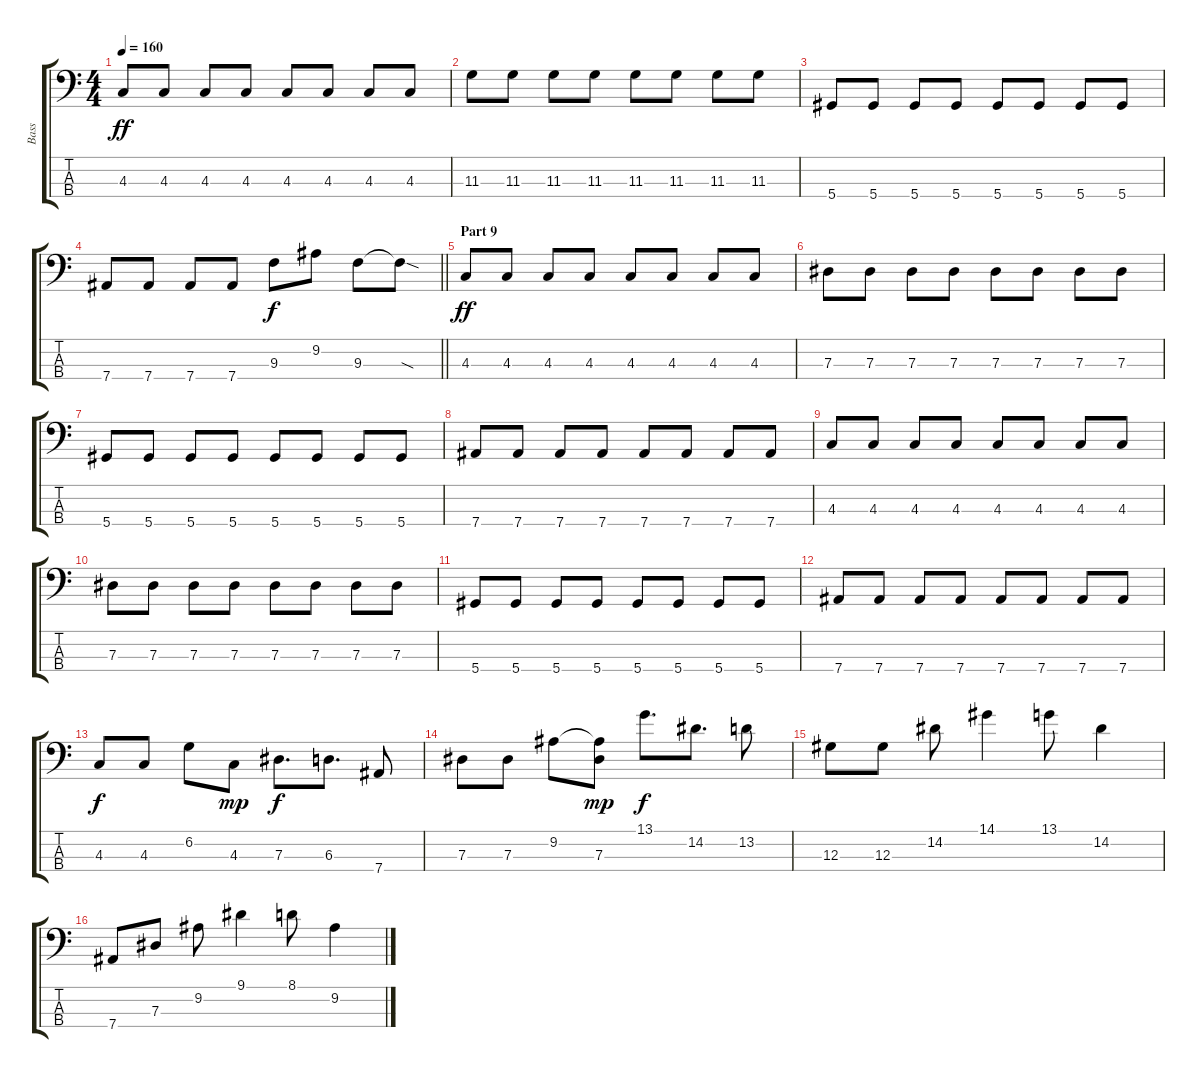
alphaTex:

\track ("Bass" "Bass") {instrument electricbasspick}
\staff {score tabs}
\tuning (Gb2 Db2 Ab1 Eb1) {hide}
\ts (4 4)
\tempo 160
\clef f4
\ks c
4.3.8{dy ff} 4.3.8 4.3.8 4.3.8 4.3.8 4.3.8 4.3.8 4.3.8 |
11.3.8 11.3.8 11.3.8 11.3.8 11.3.8 11.3.8 11.3.8 11.3.8 |
5.4.8 5.4.8 5.4.8 5.4.8 5.4.8 5.4.8 5.4.8 5.4.8 |
\barLineRight lightlight
7.4.8 7.4.8 7.4.8 7.4.8 9.3.8{dy f} 9.2.8 9.3.8 9.3{sod t}.8 |
\section ("" "Part 9")
4.3.8{dy ff} 4.3.8 4.3.8 4.3.8 4.3.8 4.3.8 4.3.8 4.3.8 |
7.3.8 7.3.8 7.3.8 7.3.8 7.3.8 7.3.8 7.3.8 7.3.8 |
5.4.8 5.4.8 5.4.8 5.4.8 5.4.8 5.4.8 5.4.8 5.4.8 |
7.4.8 7.4.8 7.4.8 7.4.8 7.4.8 7.4.8 7.4.8 7.4.8 |
4.3.8 4.3.8 4.3.8 4.3.8 4.3.8 4.3.8 4.3.8 4.3.8 |
7.3.8 7.3.8 7.3.8 7.3.8 7.3.8 7.3.8 7.3.8 7.3.8 |
5.4.8 5.4.8 5.4.8 5.4.8 5.4.8 5.4.8 5.4.8 5.4.8 |
7.4.8 7.4.8 7.4.8 7.4.8 7.4.8 7.4.8 7.4.8 7.4.8 |
4.3.8{dy f} 4.3.8 6.2.8 4.3.8{dy mp} 7.3.8{d dy f} 6.3.8{d} 7.4.8 |
7.3.8 7.3.8 9.2.8 (9.2{t} 7.3).8{dy mp} 13.1.8{d dy f} 14.2.8{d} 13.2.8 |
12.3.8 12.3.8 14.2.8 14.1.4 13.1.8 14.2.4 |
7.4.8 7.3.8 9.2.8 9.1.4 8.1.8 9.2.4
